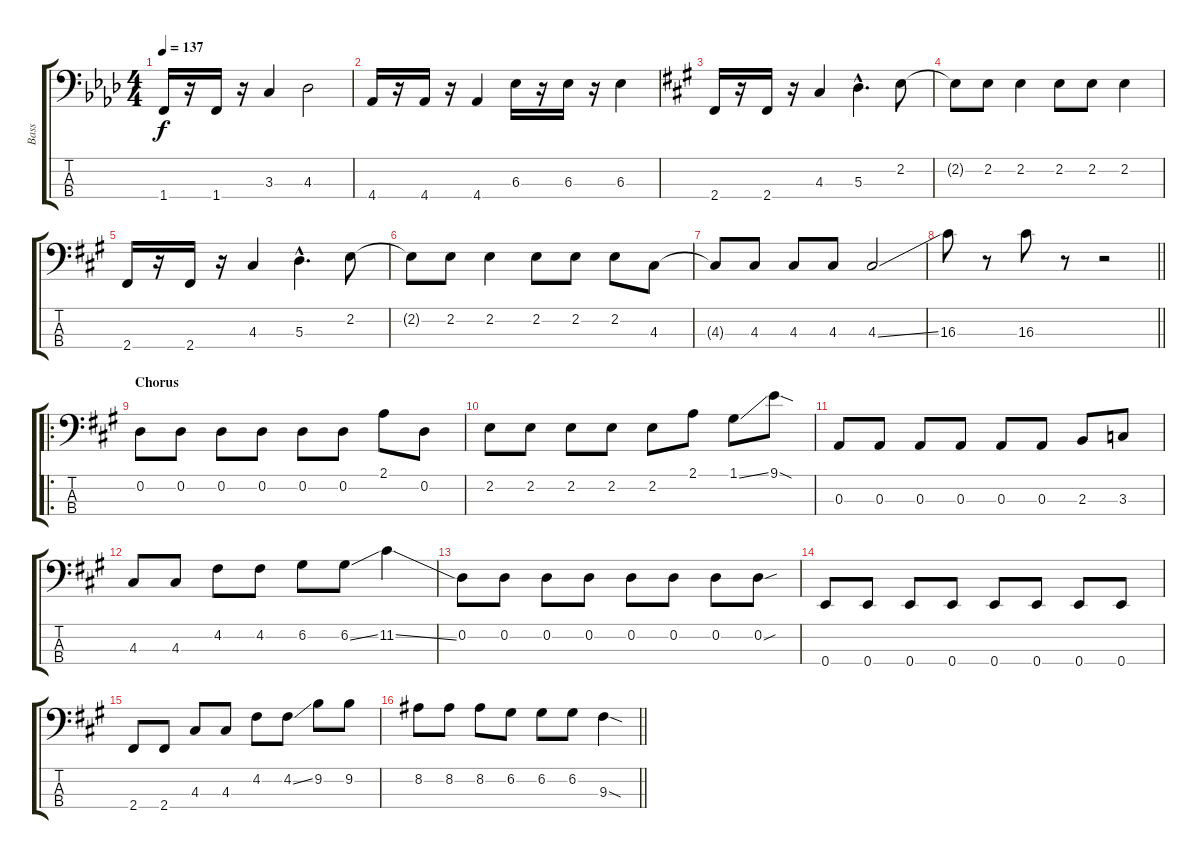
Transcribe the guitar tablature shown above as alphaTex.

\track ("Bass" "Bass") {instrument electricbassfinger}
\staff {score tabs}
\tuning (G2 D2 A1 E1) {hide}
\ts (4 4)
\tempo 137
\clef f4
\ks ab
1.4.16{dy f} r.16 1.4.16 r.16 3.3.4 4.3.2 |
4.4.16 r.16 4.4.16 r.16 4.4.4 6.3.16 r.16 6.3.16 r.16 6.3.4 |
\ks a
2.4.16 r.16 2.4.16 r.16 4.3.4 5.3{hac}.4{d} 2.2.8 |
2.2{t}.8 2.2.8 2.2.4 2.2.8 2.2.8 2.2.4 |
2.4.16 r.16 2.4.16 r.16 4.3.4 5.3{hac}.4{d} 2.2.8 |
2.2{t}.8 2.2.8 2.2.4 2.2.8 2.2.8 2.2.8 4.3.8 |
4.3{t}.8 4.3.8 4.3.8 4.3.8 4.3{ss}.2 |
\barLineRight lightlight
16.3.8 r.8 16.3.8 r.8 r.2 |
\ro
\section ("" "Chorus")
0.2.8 0.2.8 0.2.8 0.2.8 0.2.8 0.2.8 2.1.8 0.2.8 |
2.2.8 2.2.8 2.2.8 2.2.8 2.2.8 2.1.8 1.1{ss}.8 9.1{sod}.8 |
0.3.8 0.3.8 0.3.8 0.3.8 0.3.8 0.3.8 2.3.8 3.3.8 |
4.3.8 4.3.8 4.2.8 4.2.8 6.2.8 6.2{ss}.8 11.2{ss}.4 |
0.2.8 0.2.8 0.2.8 0.2.8 0.2.8 0.2.8 0.2.8 0.2{sou}.8 |
0.4.8 0.4.8 0.4.8 0.4.8 0.4.8 0.4.8 0.4.8 0.4.8 |
2.4.8 2.4.8 4.3.8 4.3.8 4.2.8 4.2{ss}.8 9.2.8 9.2.8 |
\barLineRight lightlight
8.2.8 8.2.8 8.2.8 6.2.8 6.2.8 6.2.8 9.3{sod}.4
